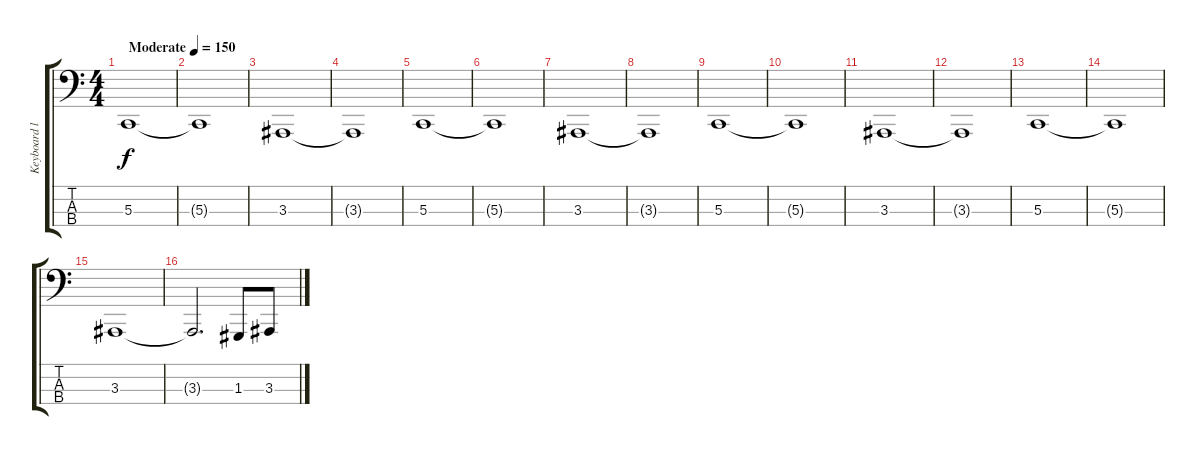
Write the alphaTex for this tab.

\track ("Keyboard low" "Keyboard l") {instrument acousticgrandpiano}
\staff {score tabs}
\tuning (F2 C2 G1 D1) {hide}
\ts (4 4)
\tempo (150 "Moderate")
\clef f4
\ks c
5.3.1{dy f instrument acousticgrandpiano} |
5.3{t}.1 |
3.3.1 |
3.3{t}.1 |
5.3.1 |
5.3{t}.1 |
3.3.1 |
3.3{t}.1 |
5.3.1 |
5.3{t}.1 |
3.3.1 |
3.3{t}.1 |
5.3.1 |
5.3{t}.1 |
3.3.1 |
3.3{t}.2{d} 1.3.8 3.3.8
